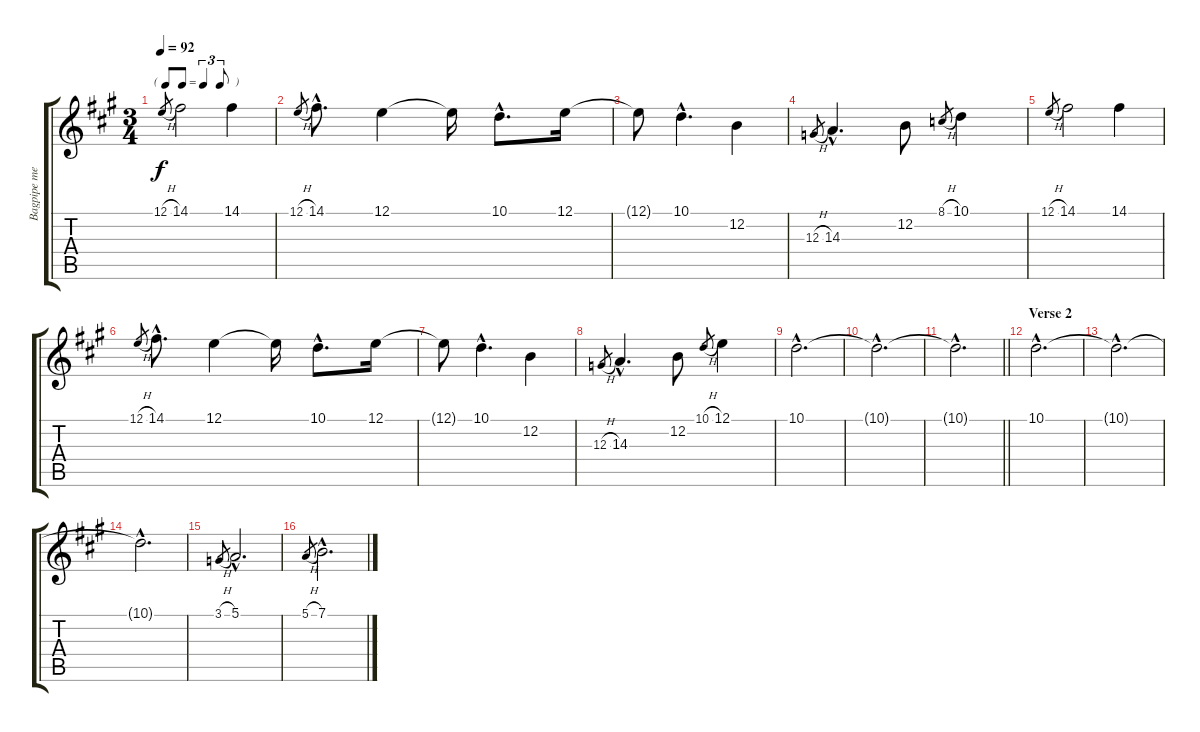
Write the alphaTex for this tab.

\track ("Bagpipe melody echo" "Bagpipe me") {instrument stringensemble1}
\staff {score tabs}
\tuning (E4 B3 G3 D3 A2 E2) {hide}
\ts (3 4)
\tf triplet8th
\tempo 92
\clef g2
\ks a
12.1{h}.8{gr dy f} 14.1.2 14.1.4 |
12.1{h}.8{gr} 14.1{hac}.8{d} 12.1.4 12.1{t}.16 10.1{hac}.8{d} 12.1.16 |
12.1{t}.8 10.1{hac}.4{d} 12.2.4 |
12.3{h}.8{gr} 14.3{hac}.4{d} 12.2.8 8.1{h}.8{gr} 10.1.4 |
12.1{h}.8{gr} 14.1.2 14.1.4 |
12.1{h}.8{gr} 14.1{hac}.8{d} 12.1.4 12.1{t}.16 10.1{hac}.8{d} 12.1.16 |
12.1{t}.8 10.1{hac}.4{d} 12.2.4 |
12.3{h}.8{gr} 14.3{hac}.4{d} 12.2.8 10.1{h}.8{gr} 12.1.4 |
10.1{hac}.2{d} |
10.1{hac t}.2{d} |
\barLineRight lightlight
10.1{hac t}.2{d} |
\section ("" "Verse 2")
10.1{hac}.2{d} |
10.1{hac t}.2{d} |
10.1{hac t}.2{d} |
3.1{h}.8{gr} 5.1{hac}.2{d} |
5.1{h}.8{gr} 7.1{hac}.2{d}
